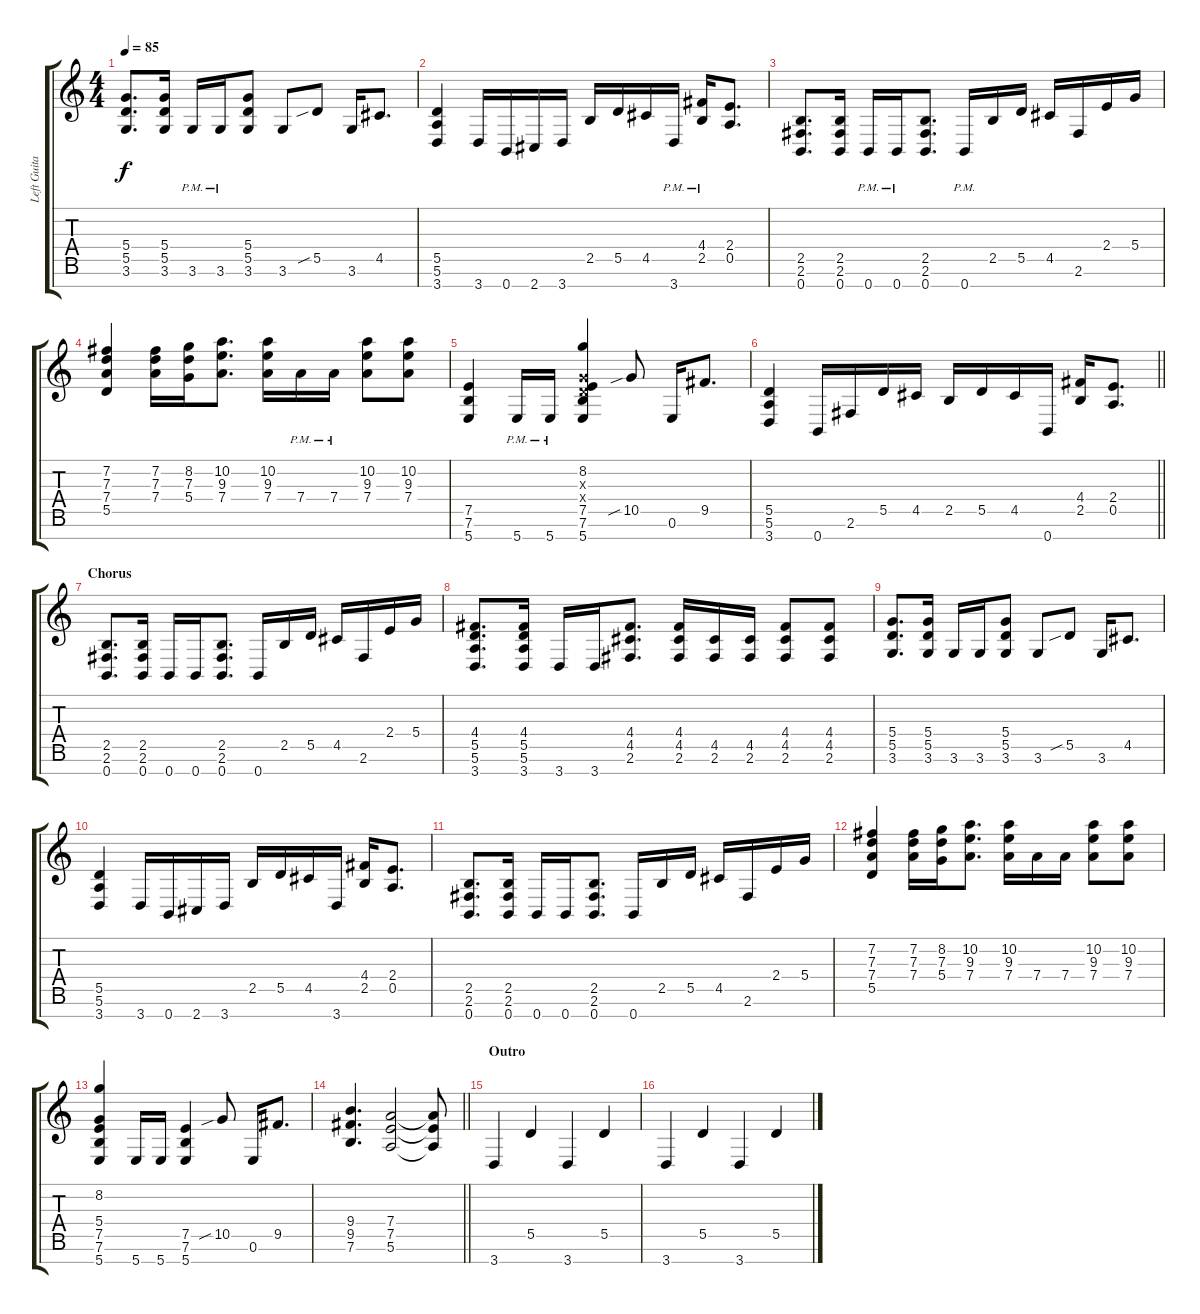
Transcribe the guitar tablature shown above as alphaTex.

\track ("Left Guitar" "Left Guita") {instrument distortionguitar}
\staff {score tabs}
\tuning (E4 B3 G3 D3 A2 E2 B1) {hide}
\ts (4 4)
\tempo 85
\clef g2
\ks c
(5.4 5.5 3.6).8{d dy f} (5.4 5.5 3.6).16 3.6{pm}.16 3.6{pm}.16 (5.4 5.5 3.6).8 3.6.8 5.5{sib}.8 3.6.16 4.5.8{d} |
(5.5 5.6 3.7).4 3.7.16 0.7.16 2.7.16 3.7.16 2.5.16 5.5.16 4.5.16 3.7{pm}.16 (4.4{pm} 2.5{pm}).16 (2.4 0.5).8{d} |
(2.5 2.6 0.7).8{d} (2.5 2.6 0.7).16 0.7{pm}.16 0.7{pm}.16 (2.5 2.6 0.7).8{d} 0.7{pm}.16 2.5.16 5.5.16 4.5.16 2.6.16 2.4.16 5.4.16 |
(7.2 7.3 7.4 5.5).4 (7.2 7.3 7.4).16 (8.2 7.3 5.4).16 (10.2 9.3 7.4).8{d} (10.2 9.3 7.4).16 7.4{pm}.16 7.4{pm}.16 (10.2 9.3 7.4).8 (10.2 9.3 7.4).8 |
(7.5 7.6 5.7).4 5.7{pm}.16 5.7{pm}.16 (8.2 0.3{x} 0.4{x} 7.5 7.6 5.7).4 10.5{sib}.8 0.6.16 9.5.8{d} |
\barLineRight lightlight
(5.5 5.6 3.7).4 0.7.16 2.6.16 5.5.16 4.5.16 2.5.16 5.5.16 4.5.16 0.7.16 (4.4 2.5).16 (2.4 0.5).8{d} |
\section ("" "Chorus")
(2.5 2.6 0.7).8{d} (2.5 2.6 0.7).16 0.7.16 0.7.16 (2.5 2.6 0.7).8{d} 0.7.16 2.5.16 5.5.16 4.5.16 2.6.16 2.4.16 5.4.16 |
(4.4 5.5 5.6 3.7).8{d} (4.4 5.5 5.6 3.7).16 3.7.16 3.7.16 (4.4 4.5 2.6).8{d} (4.4 4.5 2.6).16 (4.5 2.6).16 (4.5 2.6).16 (4.4 4.5 2.6).8 (4.4 4.5 2.6).8 |
(5.4 5.5 3.6).8{d} (5.4 5.5 3.6).16 3.6.16 3.6.16 (5.4 5.5 3.6).8 3.6.8 5.5{sib}.8 3.6.16 4.5.8{d} |
(5.5 5.6 3.7).4 3.7.16 0.7.16 2.7.16 3.7.16 2.5.16 5.5.16 4.5.16 3.7.16 (4.4 2.5).16 (2.4 0.5).8{d} |
(2.5 2.6 0.7).8{d} (2.5 2.6 0.7).16 0.7.16 0.7.16 (2.5 2.6 0.7).8{d} 0.7.16 2.5.16 5.5.16 4.5.16 2.6.16 2.4.16 5.4.16 |
(7.2 7.3 7.4 5.5).4 (7.2 7.3 7.4).16 (8.2 7.3 5.4).16 (10.2 9.3 7.4).8{d} (10.2 9.3 7.4).16 7.4.16 7.4.16 (10.2 9.3 7.4).8 (10.2 9.3 7.4).8 |
(8.2 5.4 7.5 7.6 5.7).4 5.7.16 5.7.16 (7.5 7.6 5.7).4 10.5{sib}.8 0.6.16 9.5.8{d} |
\barLineRight lightlight
(9.4 9.5 7.6).4{d} (7.4 7.5 5.6).2 (7.4{t} 7.5{t} 5.6{t}).8 |
\section ("" "Outro")
3.7.4 5.5.4 3.7.4 5.5.4 |
3.7.4 5.5.4 3.7.4 5.5.4
